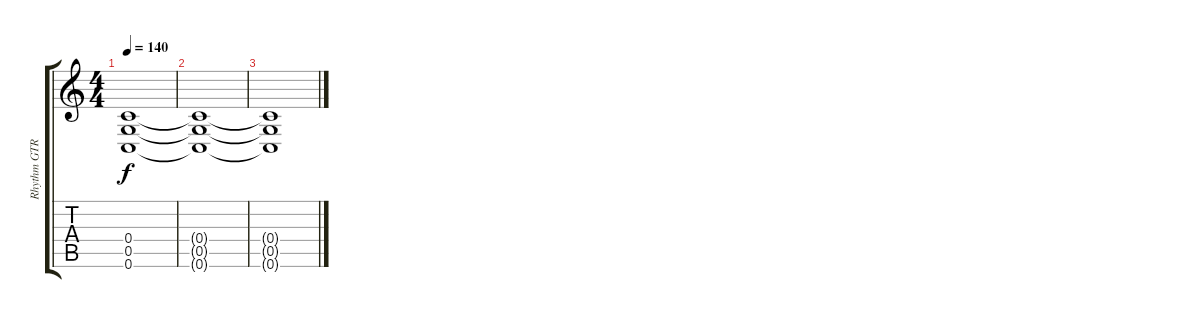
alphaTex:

\track ("Rhythm GTR L" "Rhythm GTR") {instrument overdrivenguitar}
\staff {score tabs}
\tuning (D4 A3 F3 C3 G2 C2) {hide}
\ts (4 4)
\tempo 140
\clef g2
\ks c
(0.4{t} 0.5{t} 0.6{t}).1{dy f} |
(0.4{t} 0.5{t} 0.6{t}).1 |
(0.4{t} 0.5{t} 0.6{t}).1
